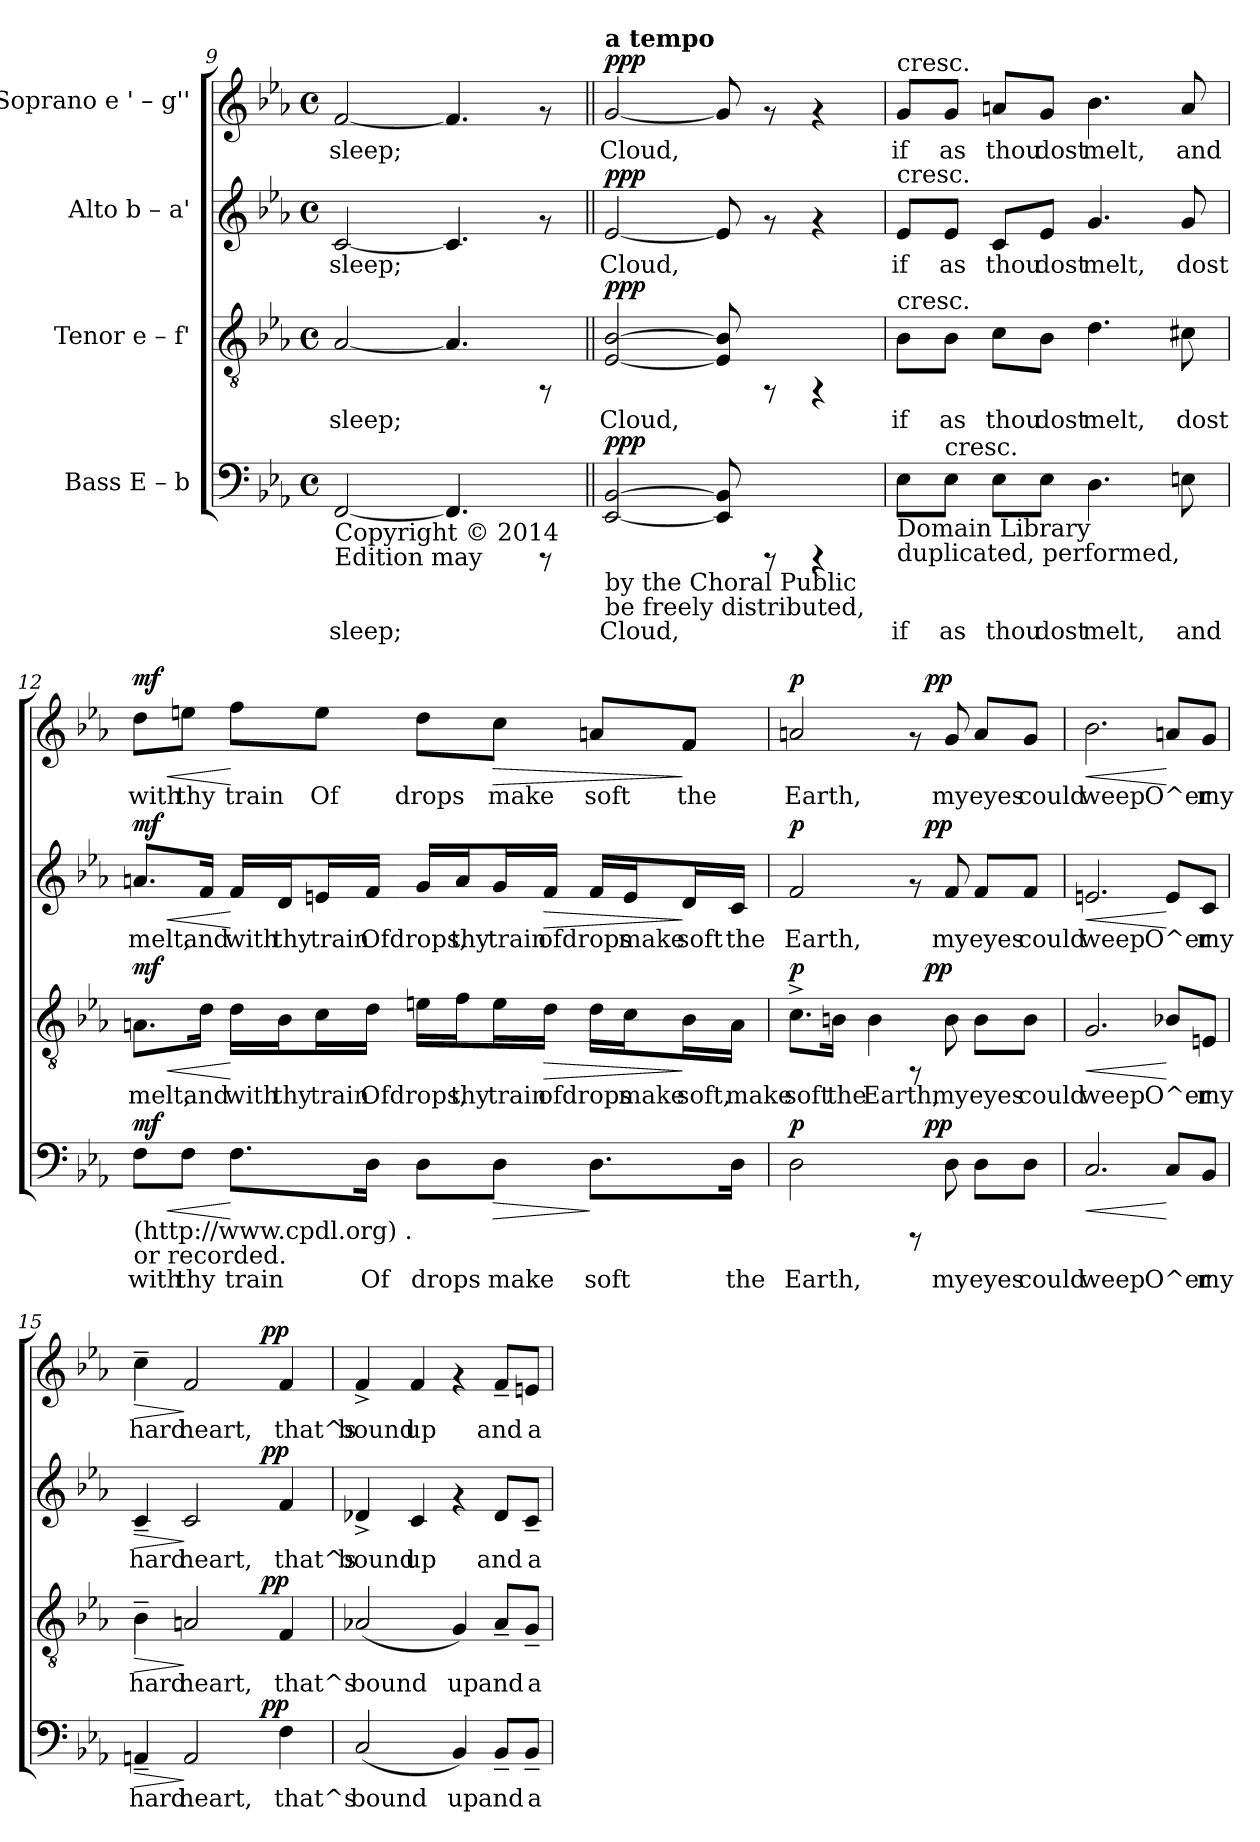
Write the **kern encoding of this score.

**kern	**text	**dynam	**kern	**text	**dynam	**kern	**text	**dynam	**kern	**text	**dynam
*part4	*part4	*part4	*part3	*part3	*part3	*part2	*part2	*part2	*part1	*part1	*part1
*staff4	*staff4	*staff4	*staff3	*staff3	*staff3	*staff2	*staff2	*staff2	*staff1	*staff1	*staff1
*I"Bass  E – b	*	*	*I"Tenor  e – f'	*	*	*I"Alto  b – a'	*	*	*I"Soprano  e ' – g''	*	*
*clefF4	*	*	*clefGv2	*	*	*clefG2	*	*	*clefG2	*	*
*k[b-e-a-]	*	*	*k[b-e-a-]	*	*	*k[b-e-a-]	*	*	*k[b-e-a-]	*	*
*E-:	*	*	*E-:	*	*	*E-:	*	*	*E-:	*	*
*M4/4	*	*	*M4/4	*	*	*M4/4	*	*	*M4/4	*	*
*met(c)	*	*	*met(c)	*	*	*met(c)	*	*	*met(c)	*	*
=9	=9	=9	=9	=9	=9	=9	=9	=9	=9	=9	=9
!LO:TX:b:t=Copyright © 2014	!	!	!	!	!	!	!	!	!	!	!
!LO:TX:b:t=Edition may	!	!	!	!	!	!	!	!	!	!	!
!	!LO:LY:b	!	!	!LO:LY:b	!	!	!LO:LY:b	!	!	!LO:LY:b	!
[<2FF/	-sleep;	.	[<2A-/	sleep;	.	[<2c/	sleep;	.	[<2f/	sleep;	.
!	!LO:LY:b	!	!	!LO:LY:b	!	!	!LO:LY:b	!	!	!LO:LY:b	!
4.FF/]	.	.	4.A-/]	.	.	4.c/]	.	.	4.f/]	.	.
8rCCC	.	.	8rFF	.	.	8rf	.	.	8rf	.	.
=10||	=10||	=10||	=10||	=10||	=10||	=10||	=10||	=10||	=10||	=10||	=10||
!	!	!	!	!	!	!	!	!	!LO:TX:a:B:t=a tempo	!	!
!LO:TX:b:t=by the Choral Public	!	!	!	!	!	!	!	!	!	!	!
!LO:TX:b:t=be freely distributed,	!	!	!	!	!	!	!	!	!	!	!
!	!LO:LY:b	!LO:DY:a	!	!LO:LY:b	!LO:DY:a	!	!LO:LY:b	!LO:DY:a	!	!LO:LY:b	!LO:DY:a
[>2BB-/ [<2EE-/	Cloud,	ppp	[>2B-/ [<2E-/	Cloud,	ppp	[<2e-/	Cloud,	ppp	[<2g/	Cloud,	ppp
!	!LO:LY:b	!	!	!LO:LY:b	!	!	!LO:LY:b	!	!	!LO:LY:b	!
8BB-/] 8EE-/]	.	.	8B-/] 8E-/]	.	.	8e-/]	.	.	8g/]	.	.
8rCCC	.	.	8rFF	.	.	8rf	.	.	8rf	.	.
4rCCC	.	.	4rFF	.	.	4rf	.	.	4rf	.	.
=11	=11	=11	=11	=11	=11	=11	=11	=11	=11	=11	=11
!	!	!	!	!	!	!	!	!	!LO:TX:a:t=cresc.	!	!
!	!	!	!	!	!	!LO:TX:a:t=cresc.	!	!	!	!	!
!	!	!	!LO:TX:a:t=cresc.	!	!	!	!	!	!	!	!
!LO:TX:b:t=Domain Library	!	!	!	!	!	!	!	!	!	!	!
!LO:TX:b:t=duplicated, performed,	!	!	!	!	!	!	!	!	!	!	!
!	!LO:LY:b	!	!	!LO:LY:b	!	!	!LO:LY:b	!	!	!LO:LY:b	!
8E-\L	if	.	8B-\L	if	.	8e-/L	if	.	8g/L	if	.
!LO:TX:a:t=cresc.	!	!	!	!	!	!	!	!	!	!	!
!	!LO:LY:b	!	!	!LO:LY:b	!	!	!LO:LY:b	!	!	!LO:LY:b	!
8E-\J	as	.	8B-\J	as	.	8e-/J	as	.	8g/J	as	.
!	!LO:LY:b	!	!	!LO:LY:b	!	!	!LO:LY:b	!	!	!LO:LY:b	!
8E-\L	thou	.	8c\L	thou	.	8c/L	thou	.	8an/L	thou	.
!	!LO:LY:b	!	!	!LO:LY:b	!	!	!LO:LY:b	!	!	!LO:LY:b	!
8E-\J	dost	.	8B-\J	dost	.	8e-/J	dost	.	8g/J	dost	.
!	!LO:LY:b	!	!	!LO:LY:b	!	!	!LO:LY:b	!	!	!LO:LY:b	!
4.D\	melt,	.	4.d\	melt,	.	4.g/	melt,	.	4.b-\	melt,	.
!	!LO:LY:b	!	!	!LO:LY:b	!	!	!LO:LY:b	!	!	!LO:LY:b	!
8En\	and	.	8c#X\	dost	.	8g/	dost	.	8a/	and	.
!!LO:PB:g=z
=12	=12	=12	=12	=12	=12	=12	=12	=12	=12	=12	=12
!LO:TX:b:t=(http&colon;//www.cpdl.org) .	!	!	!	!	!	!	!	!	!	!	!
!LO:TX:b:t=or recorded.	!	!	!	!	!	!	!	!	!	!	!
!	!LO:LY:b	!LO:HP:b	!	!LO:LY:b	!LO:HP:b	!	!LO:LY:b	!LO:HP:b	!	!LO:LY:b	!LO:HP:b
!	!	!LO:DY:n=1:a	!	!	!LO:DY:n=1:a	!	!	!LO:DY:n=1:a	!	!	!LO:DY:n=1:a
8F\L	with	< mf	8.An\L	melt,	< mf	8.an/L	melt,	< mf	8dd\L	with	< mf
!	!LO:LY:b	!	!	!	!	!	!	!	!	!LO:LY:b	!
8F\J	thy	.	.	.	.	.	.	.	8een\J	thy	.
!	!	!	!	!LO:LY:b	!	!	!LO:LY:b	!	!	!	!
.	.	.	16d\Jk	and	.	16f/Jk	and	.	.	.	.
!	!LO:LY:b	!	!	!LO:LY:b	!	!	!LO:LY:b	!	!	!LO:LY:b	!
8.F\L	train	[	16d\LL	with	[	16f/LL	with	[	8ff\L	train	[
!	!	!	!	!LO:LY:b	!	!	!LO:LY:b	!	!	!	!
.	.	.	16B-\J	thy	.	16d/J	thy	.	.	.	.
!	!	!	!	!LO:LY:b	!	!	!LO:LY:b	!	!	!LO:LY:b	!
.	.	.	16c\L	train	.	16en/L	train	.	8ee\J	Of	.
!	!LO:LY:b	!	!	!LO:LY:b	!	!	!LO:LY:b	!	!	!	!
16D\Jk	Of	.	16d\JJ	Ofdrops,	.	16f/JJ	Ofdrops,	.	.	.	.
!	!LO:LY:b	!	!	!LO:LY:b	!	!	!LO:LY:b	!	!	!LO:LY:b	!
8D\L	drops	.	16en\LL	.	.	16g/LL	.	.	8dd\L	drops	.
!	!	!	!	!LO:LY:b	!	!	!LO:LY:b	!	!	!	!
.	.	.	16f\J	thy	.	16a/J	thy	.	.	.	.
!	!LO:LY:b	!LO:HP:b	!	!LO:LY:b	!	!	!LO:LY:b	!	!	!LO:LY:b	!LO:HP:b
8D\J	make	>	16e\L	train	.	16g/L	train	.	8cc\J	make	>
!	!	!	!	!LO:LY:b	!LO:HP:b	!	!LO:LY:b	!LO:HP:b	!	!	!
.	.	.	16d\JJ	ofdrops	>	16f/JJ	ofdrops	>	.	.	.
!	!LO:LY:b	!	!	!LO:LY:b	!	!	!LO:LY:b	!	!	!LO:LY:b	!
8.D\L	soft	]	16d\LL	.	.	16f/LL	.	.	8an/L	soft	.
!	!	!	!	!LO:LY:b	!	!	!LO:LY:b	!	!	!	!
.	.	.	16c\J	make	.	16e/J	make	.	.	.	.
!	!	!	!	!LO:LY:b	!	!	!LO:LY:b	!	!	!LO:LY:b	!
.	.	.	16B-\L	soft,	]	16d/L	soft	]	8f/J	the	]
!	!LO:LY:b	!	!	!LO:LY:b	!	!	!LO:LY:b	!	!	!	!
16D\Jk	the	.	16A\JJ	make	.	16c/JJ	the	.	.	.	.
=13	=13	=13	=13	=13	=13	=13	=13	=13	=13	=13	=13
!	!LO:LY:b	!LO:DY:a	!	!LO:LY:b	!LO:DY:a	!	!LO:LY:b	!LO:DY:a	!	!LO:LY:b	!LO:DY:a
*^	*	*	*^	*	*	*^	*	*	*^	*	*
2D\	2ryy	Earth,	p	8.c^>\L	2ryy	soft	p	2f/	2ryy	Earth,	p	2an/	2ryy	Earth,	p
!	!	!	!	!	!	!LO:LY:b	!	!	!	!	!	!	!	!	!
.	.	.	.	16Bn\Jk	.	the	.	.	.	.	.	.	.	.	.
!	!	!	!	!	!	!LO:LY:b	!	!	!	!	!	!	!	!	!
.	.	.	.	4B\	.	Earth,	.	.	.	.	.	.	.	.	.
8rCCC	32.ryy	.	.	8rFF	32.ryy	.	.	8rf	32.ryy	.	.	8rf	32.ryy	.	.
!	!	!	!LO:DY:a	!	!	!	!LO:DY:a	!	!	!	!LO:DY:a	!	!	!	!LO:DY:a
.	4ryy	.	pp	.	4ryy	.	pp	.	4ryy	.	pp	.	4ryy	.	pp
!	!	!LO:LY:b	!	!	!	!LO:LY:b	!	!	!	!LO:LY:b	!	!	!	!LO:LY:b	!
8D\	.	my	.	8B\	.	my	.	8f/	.	my	.	8g/	.	my	.
!	!	!LO:LY:b	!	!	!	!LO:LY:b	!	!	!	!LO:LY:b	!	!	!	!LO:LY:b	!
8D\L	.	eyes	.	8B\L	.	eyes	.	8f/L	.	eyes	.	8a/L	.	eyes	.
.	8ryy	.	.	.	8ryy	.	.	.	8ryy	.	.	.	8ryy	.	.
!	!	!LO:LY:b	!	!	!	!LO:LY:b	!	!	!	!LO:LY:b	!	!	!	!LO:LY:b	!
8D\J	.	could	.	8B\J	.	could	.	8f/J	.	could	.	8g/J	.	could	.
.	16ryy	.	.	.	16ryy	.	.	.	16ryy	.	.	.	16ryy	.	.
.	64ryy	.	.	.	64ryy	.	.	.	64ryy	.	.	.	64ryy	.	.
!!LO:LB:g=z
=14	=14	=14	=14	=14	=14	=14	=14	=14	=14	=14	=14	=14	=14	=14	=14
!	!	!LO:LY:b	!LO:HP:b	!	!	!LO:LY:b	!LO:HP:b	!	!	!LO:LY:b	!LO:HP:b	!	!	!LO:LY:b	!LO:HP:b
*v	*v	*	*	*	*	*	*	*v	*v	*	*	*v	*v	*	*
*	*	*	*v	*v	*	*	*	*	*	*	*	*
2.C/	weep	<	2.G/	weep	<	2.en/	weep	<	2.b-\	weep	<
!	!LO:LY:b	!	!	!LO:LY:b	!	!	!LO:LY:b	!	!	!LO:LY:b	!
8C/L	O^er	[	8B-X/L	O^er	[	8e/L	O^er	[	8an/L	O^er	[
!	!LO:LY:b	!	!	!LO:LY:b	!	!	!LO:LY:b	!	!	!LO:LY:b	!
8BB-/J	my	.	8En/J	my	.	8c/J	my	.	8g/J	my	.
=15	=15	=15	=15	=15	=15	=15	=15	=15	=15	=15	=15
!	!	!	!	!	!	!	!	!	!LO:TX:a:t=ten.	!	!
!	!	!	!	!	!	!LO:TX:a:t=ten.	!	!	!	!	!
!	!	!	!LO:TX:a:t=ten.	!	!	!	!	!	!	!	!
!LO:TX:a:t=ten.	!	!	!	!	!	!	!	!	!	!	!
!	!LO:LY:b	!LO:HP:b	!	!LO:LY:b	!LO:HP:b	!	!LO:LY:b	!LO:HP:b	!	!LO:LY:b	!LO:HP:b
*^	*	*	*^	*	*	*^	*	*	*^	*	*
4AAn~</	2ryy	hard	>	4B-~>\	2ryy	hard	>	4c~</	2ryy	hard	>	4cc~>\	2ryy	hard	>
!	!	!LO:LY:b	!	!	!	!LO:LY:b	!	!	!	!LO:LY:b	!	!	!	!LO:LY:b	!
2AA/	.	heart,	]	2An/	.	heart,	]	2c/	.	heart,	]	2f/	.	heart,	]
.	8.ryy	.	.	.	8.ryy	.	.	.	8.ryy	.	.	.	8.ryy	.	.
!	!	!	!LO:DY:a	!	!	!	!LO:DY:a	!	!	!	!LO:DY:a	!	!	!	!LO:DY:a
.	4ryy	.	pp	.	4ryy	.	pp	.	4ryy	.	pp	.	4ryy	.	pp
!	!	!LO:LY:b	!	!	!	!LO:LY:b	!	!	!	!LO:LY:b	!	!	!	!LO:LY:b	!
4F\	.	that^s	.	4F/	.	that^s	.	4f/	.	that^s	.	4f/	.	that^s	.
.	16ryy	.	.	.	16ryy	.	.	.	16ryy	.	.	.	16ryy	.	.
=16	=16	=16	=16	=16	=16	=16	=16	=16	=16	=16	=16	=16	=16	=16	=16
!	!	!	!	!	!	!	!	!	!	!	!	!LO:TX:a:B:t=rit.	!	!	!
!	!	!LO:LY:b	!	!	!	!LO:LY:b	!	!	!	!LO:LY:b	!	!	!	!LO:LY:b	!
*v	*v	*	*	*	*	*	*	*v	*v	*	*	*v	*v	*	*
*	*	*	*v	*v	*	*	*	*	*	*	*	*
(<2C/	bound	.	(<2A-X/	bound	.	4d-X^</	bound	.	4f^</	bound	.
!	!	!	!	!	!	!	!LO:LY:b	!	!	!LO:LY:b	!
.	.	.	.	.	.	4c/	up	.	4f/	up	.
!	!LO:LY:b	!	!	!LO:LY:b	!	!	!	!	!	!	!
4BB-/)	up	.	4G/)	up	.	4rf	.	.	4rf	.	.
!	!LO:LY:b	!	!	!LO:LY:b	!	!	!LO:LY:b	!	!	!LO:LY:b	!
8BB-~</L	and	.	8A-~</L	and	.	8d-/L	and	.	8f~</L	and	.
!	!LO:LY:b	!	!	!LO:LY:b	!	!	!LO:LY:b	!	!	!LO:LY:b	!
8BB-~</J	a	.	8G~</J	a	.	8c~</J	a	.	8en/J	a	.
=	=	=	=	=	=	=	=	=	=	=	=
*-	*-	*-	*-	*-	*-	*-	*-	*-	*-	*-	*-
